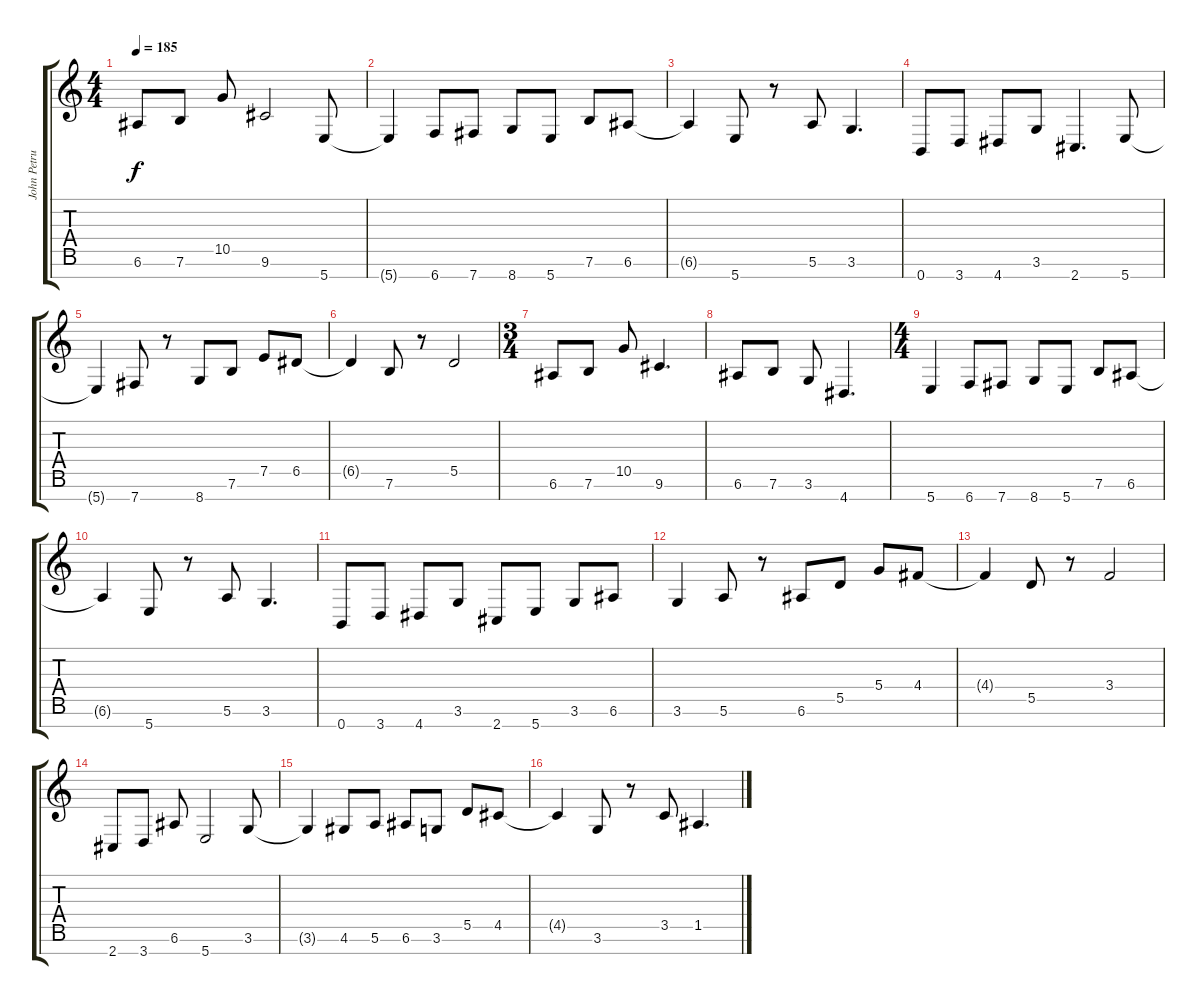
\track ("John Petrucci" "John Petru") {instrument overdrivenguitar}
\staff {score tabs}
\tuning (E4 B3 G3 D3 A2 E2 B1) {hide}
\ts (4 4)
\tempo 185
\clef g2
\ks c
6.6.8{dy f} 7.6.8 10.5.8 9.6.2 5.7.8 |
5.7{t}.4 6.7.8 7.7.8 8.7.8 5.7.8 7.6.8 6.6.8 |
6.6{t}.4 5.7.8 r.8 5.6.8 3.6.4{d} |
0.7.8 3.7.8 4.7.8 3.6.8 2.7.4{d} 5.7.8 |
5.7{t}.4 7.7.8 r.8 8.7.8 7.6.8 7.5.8 6.5.8 |
6.5{t}.4 7.6.8 r.8 5.5.2 |
\ts (3 4)
6.6.8 7.6.8 10.5.8 9.6.4{d} |
6.6.8 7.6.8 3.6.8 4.7.4{d} |
\ts (4 4)
5.7.4 6.7.8 7.7.8 8.7.8 5.7.8 7.6.8 6.6.8 |
6.6{t}.4 5.7.8 r.8 5.6.8 3.6.4{d} |
0.7.8 3.7.8 4.7.8 3.6.8 2.7.8 5.7.8 3.6.8 6.6.8 |
3.6.4 5.6.8 r.8 6.6.8 5.5.8 5.4.8 4.4.8 |
4.4{t}.4 5.5.8 r.8 3.4.2 |
2.7.8 3.7.8 6.6.8 5.7.2 3.6.8 |
3.6{t}.4 4.6.8 5.6.8 6.6.8 3.6.8 5.5.8 4.5.8 |
4.5{t}.4 3.6.8 r.8 3.5.8 1.5.4{d}
